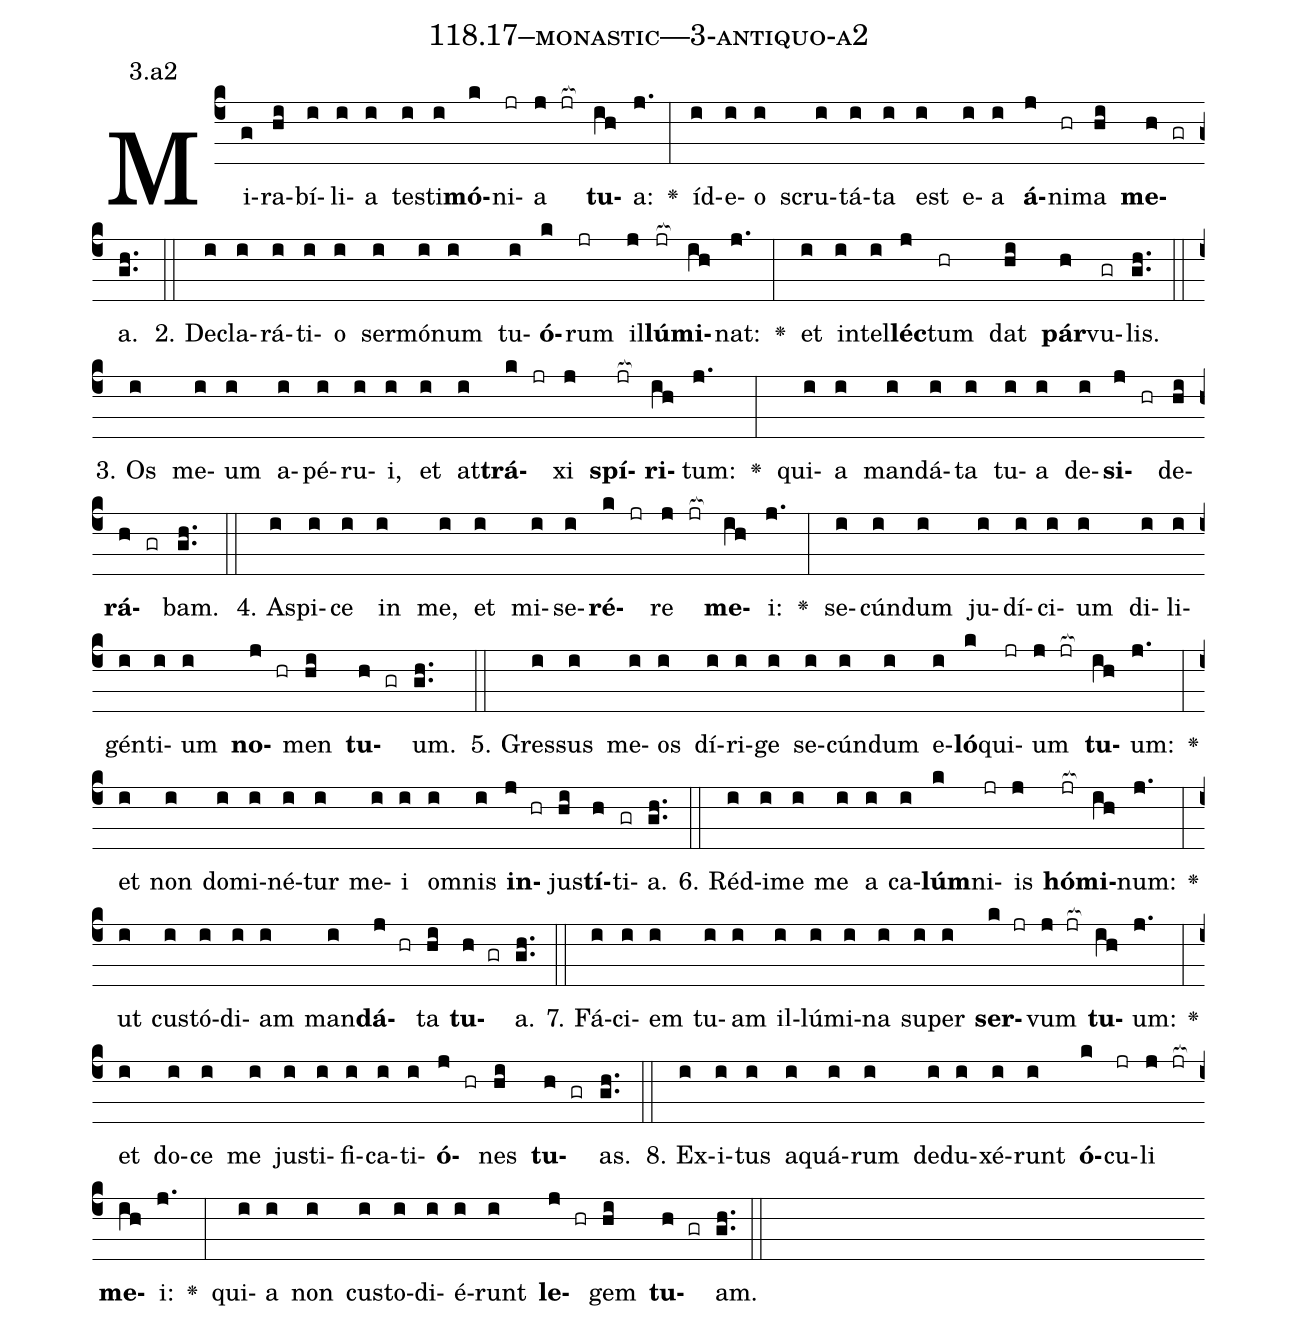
name: 118.17--monastic---3-antiquo-a2;
annotation: 3.a2;
%%
(c4)Mi(g)ra(hi)bí(i)li(i)a(i) tes(i)ti(i)<b>mó</b>(k)ni(jr)a(j jr[ocb:1{]) <b>tu</b>(ih[ocb:0}])a:(j.) <v>\greheightstar</v>(:) íd(i)e(i)o(i) scru(i)tá(i)ta(i) est(i) e(i)a(i) <b>á</b>(j)ni(hr)ma(hi) <b>me</b>(h gr)a.(gh..) (::)
2. De(i)cla(i)rá(i)ti(i)o(i) ser(i)mó(i)num(i) tu(i)<b>ó</b>(k)rum(jr) il(j)<b>lú</b>(jr[ocb:1{])<b>mi</b>(ih[ocb:0}])nat:(j.) <v>\greheightstar</v>(:) et(i) in(i)tel(i)<b>léc</b>(j)tum(hr) dat(hi) <b>pár</b>(h)vu(gr)lis.(gh..) (::)
3. Os(i) me(i)um(i) a(i)pé(i)ru(i)i,(i) et(i) at(i)<b>trá</b>(k jr)xi(j) <b>spí</b>(jr[ocb:1{])<b>ri</b>(ih[ocb:0}])tum:(j.) <v>\greheightstar</v>(:) qui(i)a(i) man(i)dá(i)ta(i) tu(i)a(i) de(i)<b>si</b>(j hr)de(hi)<b>rá</b>(h gr)bam.(gh..) (::)
4. A(i)spi(i)ce(i) in(i) me,(i) et(i) mi(i)se(i)<b>ré</b>(k jr)re(j jr[ocb:1{]) <b>me</b>(ih[ocb:0}])i:(j.) <v>\greheightstar</v>(:) se(i)cún(i)dum(i) ju(i)dí(i)ci(i)um(i) di(i)li(i)gén(i)ti(i)um(i) <b>no</b>(j hr)men(hi) <b>tu</b>(h gr)um.(gh..) (::)
5. Gres(i)sus(i) me(i)os(i) dí(i)ri(i)ge(i) se(i)cún(i)dum(i) e(i)<b>ló</b>(k)qui(jr)um(j jr[ocb:1{]) <b>tu</b>(ih[ocb:0}])um:(j.) <v>\greheightstar</v>(:) et(i) non(i) do(i)mi(i)né(i)tur(i) me(i)i(i) om(i)nis(i) <b>in</b>(j hr)jus(hi)<b>tí</b>(h)ti(gr)a.(gh..) (::)
6. Réd(i)i(i)me(i) me(i) a(i) ca(i)<b>lúm</b>(k)ni(jr)is(j) <b>hó</b>(jr[ocb:1{])<b>mi</b>(ih[ocb:0}])num:(j.) <v>\greheightstar</v>(:) ut(i) cus(i)tó(i)di(i)am(i) man(i)<b>dá</b>(j hr)ta(hi) <b>tu</b>(h gr)a.(gh..) (::)
7. Fá(i)ci(i)em(i) tu(i)am(i) il(i)lú(i)mi(i)na(i) su(i)per(i) <b>ser</b>(k jr)vum(j jr[ocb:1{]) <b>tu</b>(ih[ocb:0}])um:(j.) <v>\greheightstar</v>(:) et(i) do(i)ce(i) me(i) jus(i)ti(i)fi(i)ca(i)ti(i)<b>ó</b>(j hr)nes(hi) <b>tu</b>(h gr)as.(gh..) (::)
8. Ex(i)i(i)tus(i) a(i)quá(i)rum(i) de(i)du(i)xé(i)runt(i) <b>ó</b>(k)cu(jr)li(j jr[ocb:1{]) <b>me</b>(ih[ocb:0}])i:(j.) <v>\greheightstar</v>(:) qui(i)a(i) non(i) cus(i)to(i)di(i)é(i)runt(i) <b>le</b>(j hr)gem(hi) <b>tu</b>(h gr)am.(gh..) (::)
